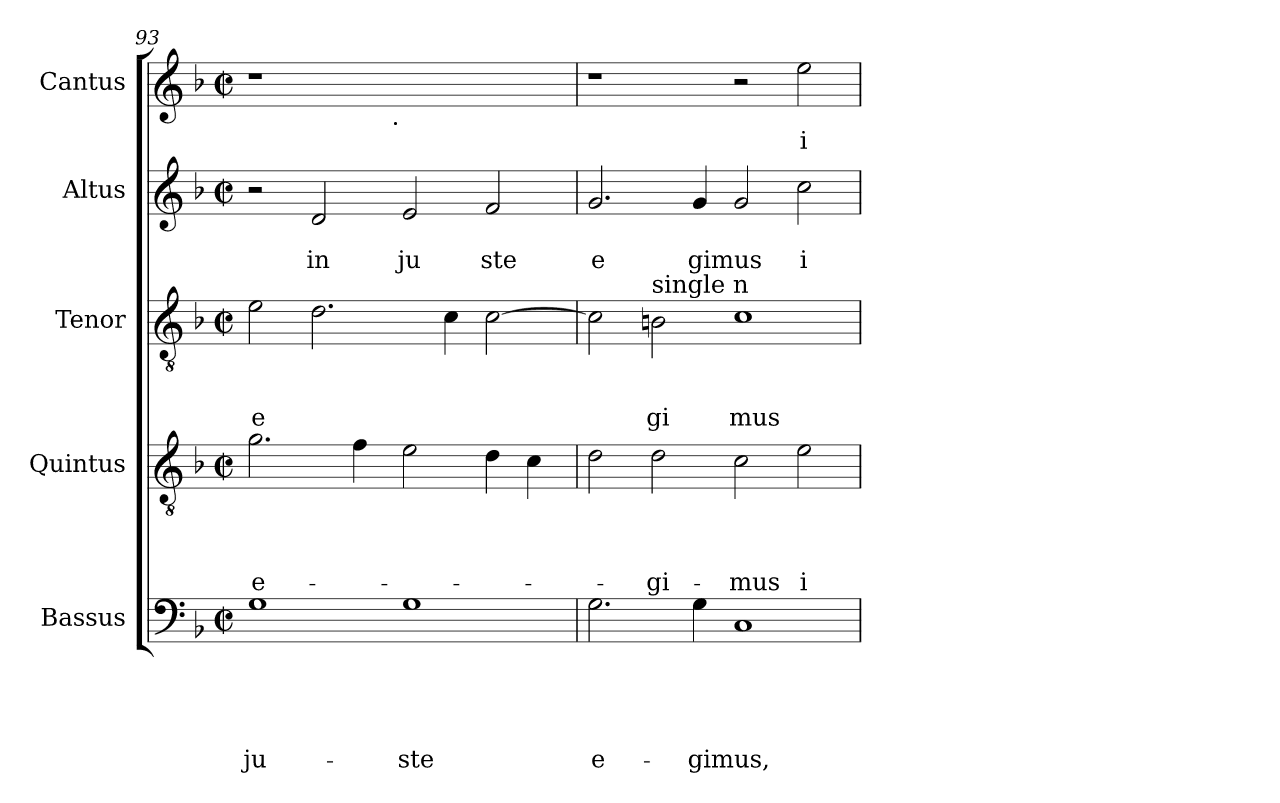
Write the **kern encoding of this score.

**kern	**text	**text	**text	**text	**text	**kern	**text	**text	**text	**text	**kern	**text	**text	**text	**kern	**text	**text	**kern	**text
*part5	*part5	*part5	*part5	*part5	*part5	*part4	*part4	*part4	*part4	*part4	*part3	*part3	*part3	*part3	*part2	*part2	*part2	*part1	*part1
*staff5	*staff5	*staff5	*staff5	*staff5	*staff5	*staff4	*staff4	*staff4	*staff4	*staff4	*staff3	*staff3	*staff3	*staff3	*staff2	*staff2	*staff2	*staff1	*staff1
*I"Bassus	*	*	*	*	*	*I"Quintus	*	*	*	*	*I"Tenor	*	*	*	*I"Altus	*	*	*I"Cantus	*
*clefF4	*	*	*	*	*	*clefGv2	*	*	*	*	*clefGv2	*	*	*	*clefG2	*	*	*clefG2	*
*k[b-]	*	*	*	*	*	*k[b-]	*	*	*	*	*k[b-]	*	*	*	*k[b-]	*	*	*k[b-]	*
*F:	*	*	*	*	*	*F:	*	*	*	*	*F:	*	*	*	*F:	*	*	*F:	*
*M2/2	*	*	*	*	*	*M2/2	*	*	*	*	*M2/2	*	*	*	*M2/2	*	*	*M2/2	*
*met(c|)	*	*	*	*	*	*met(c|)	*	*	*	*	*met(c|)	*	*	*	*met(c|)	*	*	*met(c|)	*
=93	=93	=93	=93	=93	=93	=93	=93	=93	=93	=93	=93	=93	=93	=93	=93	=93	=93	=93	=93
!	!	!	!	!	!LO:LY:b	!	!	!	!	!LO:LY:b	!	!	!	!LO:LY:b	!	!	!	!	!
*	*	*	*	*	*	*	*	*	*	*	*	*	*	*	*	*	*	*^	*
1G	.	.	.	.	-ju-	2.g\	.	.	.	e-	2e\	.	.	e	2r	.	.	1r	2ryy	.
!	!	!	!	!	!	!	!	!	!	!	!	!	!	!	!	!	!LO:LY:b	!	!	!
.	.	.	.	.	.	.	.	.	.	.	2.d\	.	.	.	2d/	.	in	.	4...ryy	.
.	.	.	.	.	.	4f\	.	.	.	.	.	.	.	.	.	.	.	.	.	.
!	!	!	!	!	!	!	!	!	!	!	!	!	!	!	!	!	!	!	!LO:TX:b:t=.	!
.	.	.	.	.	.	.	.	.	.	.	.	.	.	.	.	.	.	.	1ryy	.
!	!	!	!	!	!LO:LY:b	!	!	!	!	!	!	!	!	!	!	!	!LO:LY:b	!	!	!
1G	.	.	.	.	-ste	2e\	.	.	.	.	.	.	.	.	2e/	.	ju	1ryy	.	.
.	.	.	.	.	.	.	.	.	.	.	4c\	.	.	.	.	.	.	.	.	.
!	!	!	!	!	!	!	!	!	!	!	!	!	!	!	!	!	!LO:LY:b	!	!	!
.	.	.	.	.	.	4d\	.	.	.	.	[>2c\	.	.	.	2f/	.	ste	.	.	.
.	.	.	.	.	.	4c\	.	.	.	.	.	.	.	.	.	.	.	.	.	.
.	.	.	.	.	.	.	.	.	.	.	.	.	.	.	.	.	.	.	32ryy	.
=94	=94	=94	=94	=94	=94	=94	=94	=94	=94	=94	=94	=94	=94	=94	=94	=94	=94	=94	=94	=94
!	!	!	!	!	!LO:LY:b	!	!	!	!	!	!	!	!	!	!	!	!LO:LY:b	!	!	!
*	*	*	*	*	*	*	*	*	*	*	*	*	*	*	*	*	*	*v	*v	*
2.G\	.	.	.	.	e-	2d\	.	.	.	.	2c\]	.	.	.	2.g/	.	e	1r	.
!	!	!	!	!	!	!	!	!	!	!	!LO:TX:a:t=single n	!	!	!	!	!	!	!	!
!	!	!	!	!	!	!	!	!	!	!LO:LY:b	!	!	!	!LO:LY:b	!	!	!	!	!
.	.	.	.	.	.	2d\	.	.	.	-gi-	2B\	.	.	gi	.	.	.	.	.
!	!	!	!	!	!LO:LY:b	!	!	!	!	!	!	!	!	!	!	!	!LO:LY:b	!	!
4G\	.	.	.	.	-gimus,	.	.	.	.	.	.	.	.	.	4g/	.	gimus	.	.
!	!	!	!	!	!	!	!	!	!	!LO:LY:b	!	!	!	!LO:LY:b	!	!	!	!	!
1C	.	.	.	.	.	2c\	.	.	.	-mus	1c	.	.	mus	2g/	.	.	2r	.
!	!	!	!	!	!	!	!	!	!	!LO:LY:b	!	!	!	!	!	!	!LO:LY:b	!	!LO:LY:b
.	.	.	.	.	.	2e\	.	.	.	i-	.	.	.	.	2cc\	.	i	2ee\	i-
=	=	=	=	=	=	=	=	=	=	=	=	=	=	=	=	=	=	=	=
*-	*-	*-	*-	*-	*-	*-	*-	*-	*-	*-	*-	*-	*-	*-	*-	*-	*-	*-	*-
